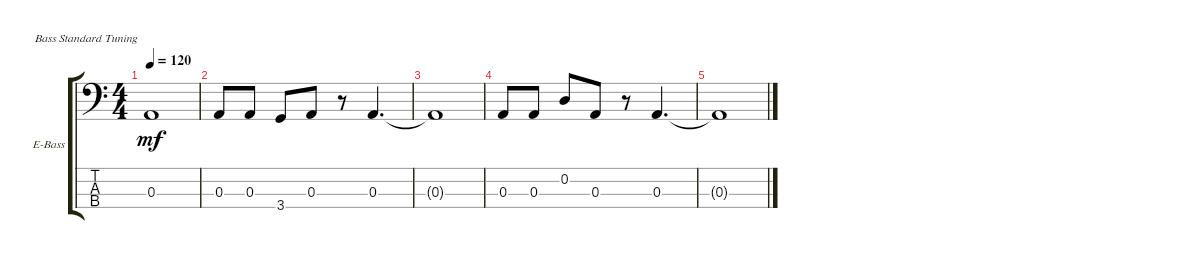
\defaultSystemsLayout 4
\bracketExtendMode groupsimilarinstruments
\firstSystemTrackNameOrientation horizontal
\otherSystemsTrackNameOrientation horizontal
\track ("Electric Bass" "E-Bass") {instrument electricbassfinger}
\staff {score tabs}
\tuning (G2 D2 A1 E1)
\ts (4 4)
\tempo 120
\clef f4
\ks c
0.3{t}.1{dy mf} |
0.3.8 0.3.8 3.4.8 0.3.8 r.8 0.3.4{d} |
0.3{t}.1 |
0.3.8 0.3.8 0.2.8 0.3.8 r.8 0.3.4{d} |
0.3{t}.1
